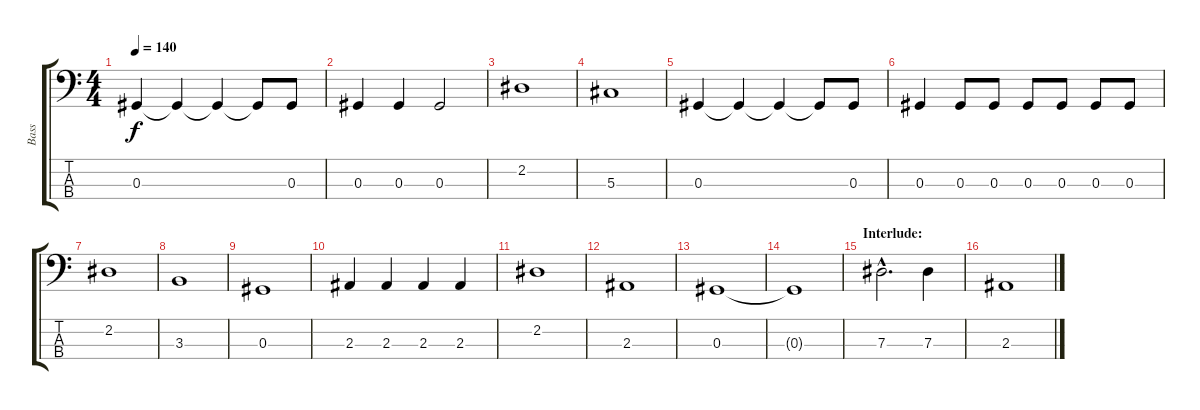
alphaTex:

\track ("Bass" "Bass") {instrument slapbass2}
\staff {score tabs}
\tuning (Gb2 Db2 Ab1 Eb1) {hide}
\ts (4 4)
\tempo 140
\clef f4
\ks c
0.3.4{dy f} 0.3{t}.4 0.3{t}.4 0.3{t}.8 0.3.8 |
0.3.4 0.3.4 0.3.2 |
2.2.1 |
5.3.1 |
0.3.4 0.3{t}.4 0.3{t}.4 0.3{t}.8 0.3.8 |
0.3.4 0.3.8 0.3.8 0.3.8 0.3.8 0.3.8 0.3.8 |
2.2.1 |
3.3.1 |
0.3.1 |
2.3.4 2.3.4 2.3.4 2.3.4 |
2.2.1 |
2.3.1 |
0.3.1 |
0.3{t}.1 |
\section ("" "Interlude:")
7.3{hac}.2{d} 7.3.4 |
2.3.1
